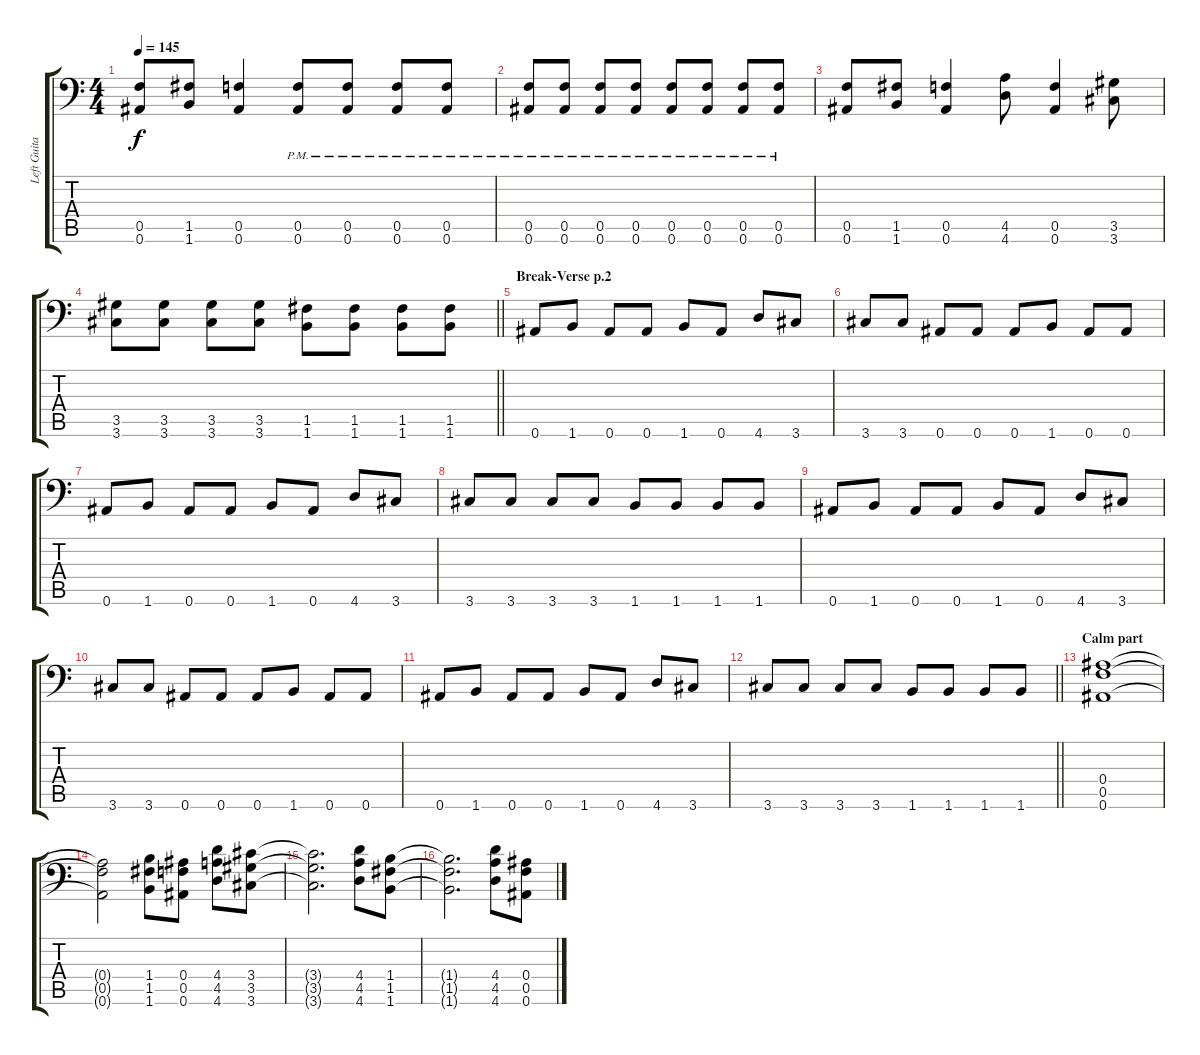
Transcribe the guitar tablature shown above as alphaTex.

\track ("Left Guitar" "Left Guita") {instrument distortionguitar}
\staff {score tabs}
\tuning (C4 G3 Eb3 Bb2 F2 Bb1) {hide}
\ts (4 4)
\tempo 145
\clef f4
\ks c
(0.5 0.6).8{dy f} (1.5 1.6).8 (0.5 0.6).4 (0.5{pm} 0.6{pm}).8 (0.5{pm} 0.6{pm}).8 (0.5{pm} 0.6{pm}).8 (0.5{pm} 0.6{pm}).8 |
(0.5{pm} 0.6{pm}).8 (0.5{pm} 0.6{pm}).8 (0.5{pm} 0.6{pm}).8 (0.5{pm} 0.6{pm}).8 (0.5{pm} 0.6{pm}).8 (0.5{pm} 0.6{pm}).8 (0.5{pm} 0.6{pm}).8 (0.5{pm} 0.6{pm}).8 |
(0.5 0.6).8 (1.5 1.6).8 (0.5 0.6).4 (4.5 4.6).8 (0.5 0.6).4 (3.5 3.6).8 |
\barLineRight lightlight
(3.5 3.6).8 (3.5 3.6).8 (3.5 3.6).8 (3.5 3.6).8 (1.5 1.6).8 (1.5 1.6).8 (1.5 1.6).8 (1.5 1.6).8 |
\section ("" "Break-Verse p.2")
0.6.8 1.6.8 0.6.8 0.6.8 1.6.8 0.6.8 4.6.8 3.6.8 |
3.6.8 3.6.8 0.6.8 0.6.8 0.6.8 1.6.8 0.6.8 0.6.8 |
0.6.8 1.6.8 0.6.8 0.6.8 1.6.8 0.6.8 4.6.8 3.6.8 |
3.6.8 3.6.8 3.6.8 3.6.8 1.6.8 1.6.8 1.6.8 1.6.8 |
0.6.8 1.6.8 0.6.8 0.6.8 1.6.8 0.6.8 4.6.8 3.6.8 |
3.6.8 3.6.8 0.6.8 0.6.8 0.6.8 1.6.8 0.6.8 0.6.8 |
0.6.8 1.6.8 0.6.8 0.6.8 1.6.8 0.6.8 4.6.8 3.6.8 |
\barLineRight lightlight
3.6.8 3.6.8 3.6.8 3.6.8 1.6.8 1.6.8 1.6.8 1.6.8 |
\section ("" "Calm part")
(0.4 0.5 0.6).1{volume 14} |
(0.4{t} 0.5{t} 0.6{t}).2 (1.4 1.5 1.6).8 (0.4 0.5 0.6).8 (4.4 4.5 4.6).8 (3.4 3.5 3.6).8 |
(3.4{t} 3.5{t} 3.6{t}).2{d} (4.4 4.5 4.6).8 (1.4 1.5 1.6).8 |
(1.4{t} 1.5{t} 1.6{t}).2{d} (4.4 4.5 4.6).8 (0.4 0.5 0.6).8
